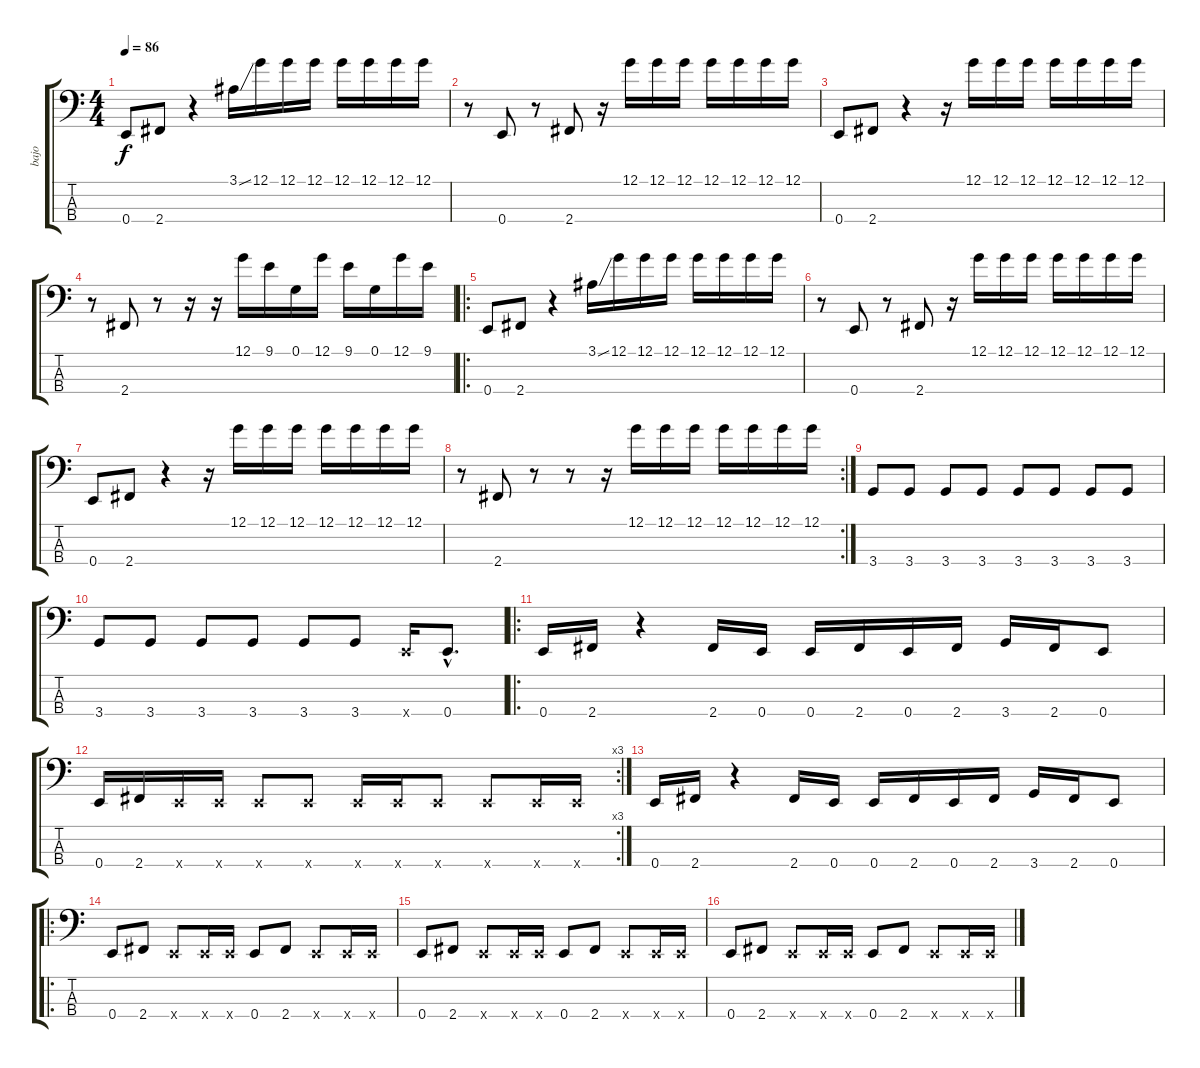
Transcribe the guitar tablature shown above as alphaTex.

\track ("bajo" "bajo") {instrument electricbassfinger}
\staff {score tabs}
\tuning (G2 D2 A1 E1) {hide}
\ts (4 4)
\tempo 86
\clef f4
\ks c
0.4.8{dy f} 2.4.8 r.4 3.1{ss}.16 12.1.16 12.1.16 12.1.16 12.1.16 12.1.16 12.1.16 12.1.16 |
r.8 0.4.8 r.8 2.4.8 r.16 12.1.16 12.1.16 12.1.16 12.1.16 12.1.16 12.1.16 12.1.16 |
0.4.8 2.4.8 r.4 r.16 12.1.16 12.1.16 12.1.16 12.1.16 12.1.16 12.1.16 12.1.16 |
r.8 2.4.8 r.8 r.16 r.16 12.1.16 9.1.16 0.1.16 12.1.16 9.1.16 0.1.16 12.1.16 9.1.16 |
\ro
0.4.8 2.4.8 r.4 3.1{ss}.16 12.1.16 12.1.16 12.1.16 12.1.16 12.1.16 12.1.16 12.1.16 |
r.8 0.4.8 r.8 2.4.8 r.16 12.1.16 12.1.16 12.1.16 12.1.16 12.1.16 12.1.16 12.1.16 |
0.4.8 2.4.8 r.4 r.16 12.1.16 12.1.16 12.1.16 12.1.16 12.1.16 12.1.16 12.1.16 |
\rc 2
r.8 2.4.8 r.8 r.8 r.16 12.1.16 12.1.16 12.1.16 12.1.16 12.1.16 12.1.16 12.1.16 |
3.4.8 3.4.8 3.4.8 3.4.8 3.4.8 3.4.8 3.4.8 3.4.8 |
3.4.8 3.4.8 3.4.8 3.4.8 3.4.8 3.4.8 0.4{x}.16 0.4{hac}.8{d} |
\ro
0.4.16 2.4.16 r.4 2.4.16 0.4.16 0.4.16 2.4.16 0.4.16 2.4.16 3.4.16 2.4.16 0.4.8 |
\rc 3
0.4.16 2.4.16 0.4{x}.16 0.4{x}.16 0.4{x}.8 0.4{x}.8 0.4{x}.16 0.4{x}.16 0.4{x}.8 0.4{x}.8 0.4{x}.16 0.4{x}.16 |
0.4.16 2.4.16 r.4 2.4.16 0.4.16 0.4.16 2.4.16 0.4.16 2.4.16 3.4.16 2.4.16 0.4.8 |
\ro
0.4.8 2.4.8 0.4{x}.8 0.4{x}.16 0.4{x}.16 0.4.8 2.4.8 0.4{x}.8 0.4{x}.16 0.4{x}.16 |
0.4.8 2.4.8 0.4{x}.8 0.4{x}.16 0.4{x}.16 0.4.8 2.4.8 0.4{x}.8 0.4{x}.16 0.4{x}.16 |
0.4.8 2.4.8 0.4{x}.8 0.4{x}.16 0.4{x}.16 0.4.8 2.4.8 0.4{x}.8 0.4{x}.16 0.4{x}.16
